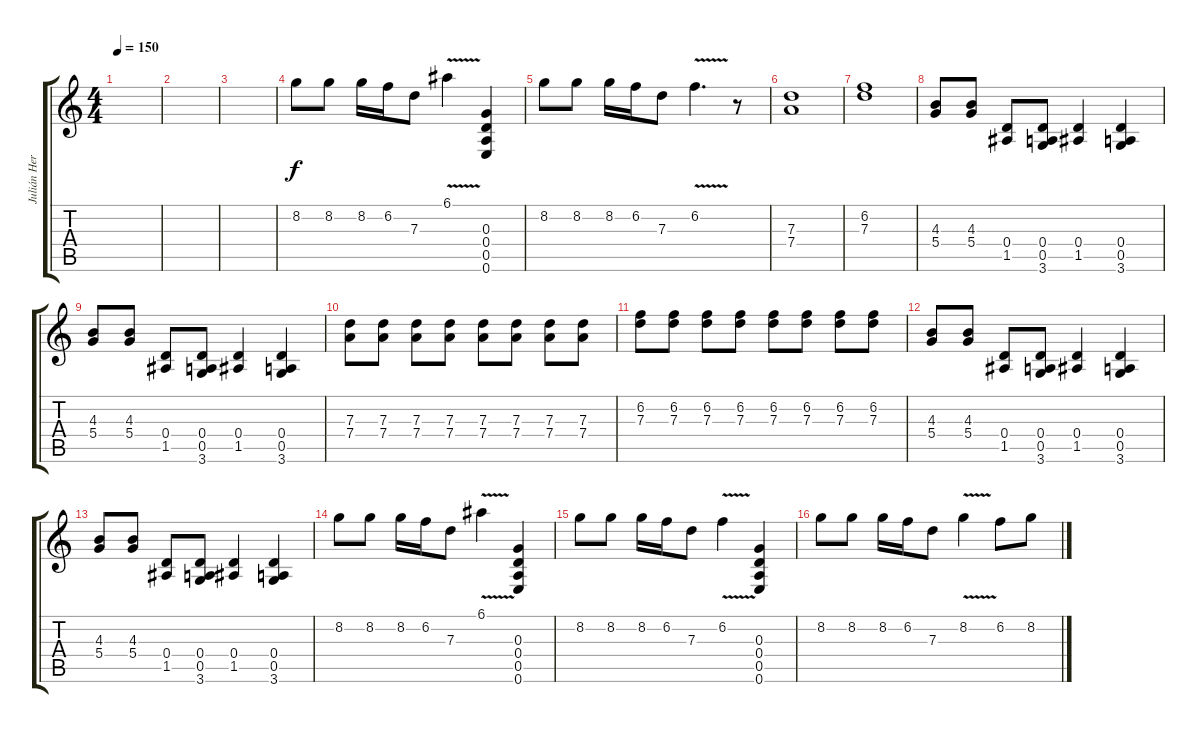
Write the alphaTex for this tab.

\track ("Julián Hernández - Guitarra arreglos" "Julián Her") {instrument overdrivenguitar}
\staff {score tabs}
\tuning (E4 B3 G3 D3 A2 E2) {hide}
\ts (4 4)
\tempo 150
\clef g2
\ks c
|
|
|
8.2.8 8.2.8 8.2.16 6.2.16 7.3.8 6.1{v}.4 (0.3 0.4 0.5 0.6).4 |
8.2.8 8.2.8 8.2.16 6.2.16 7.3.8 6.2{v}.4{d} r.8 |
(7.3 7.4).1 |
(6.2 7.3).1 |
(4.3 5.4).8 (4.3 5.4).8 (0.4 1.5).8 (0.4 0.5 3.6).8 (0.4 1.5).4 (0.4 0.5 3.6).4 |
(4.3 5.4).8 (4.3 5.4).8 (0.4 1.5).8 (0.4 0.5 3.6).8 (0.4 1.5).4 (0.4 0.5 3.6).4 |
(7.3 7.4).8 (7.3 7.4).8 (7.3 7.4).8 (7.3 7.4).8 (7.3 7.4).8 (7.3 7.4).8 (7.3 7.4).8 (7.3 7.4).8 |
(6.2 7.3).8 (6.2 7.3).8 (6.2 7.3).8 (6.2 7.3).8 (6.2 7.3).8 (6.2 7.3).8 (6.2 7.3).8 (6.2 7.3).8 |
(4.3 5.4).8 (4.3 5.4).8 (0.4 1.5).8 (0.4 0.5 3.6).8 (0.4 1.5).4 (0.4 0.5 3.6).4 |
(4.3 5.4).8 (4.3 5.4).8 (0.4 1.5).8 (0.4 0.5 3.6).8 (0.4 1.5).4 (0.4 0.5 3.6).4 |
8.2.8 8.2.8 8.2.16 6.2.16 7.3.8 6.1{v}.4 (0.3 0.4 0.5 0.6).4 |
8.2.8 8.2.8 8.2.16 6.2.16 7.3.8 6.2{v}.4 (0.3 0.4 0.5 0.6).4 |
8.2.8 8.2.8 8.2.16 6.2.16 7.3.8 8.2{v}.4 6.2.8 8.2.8
